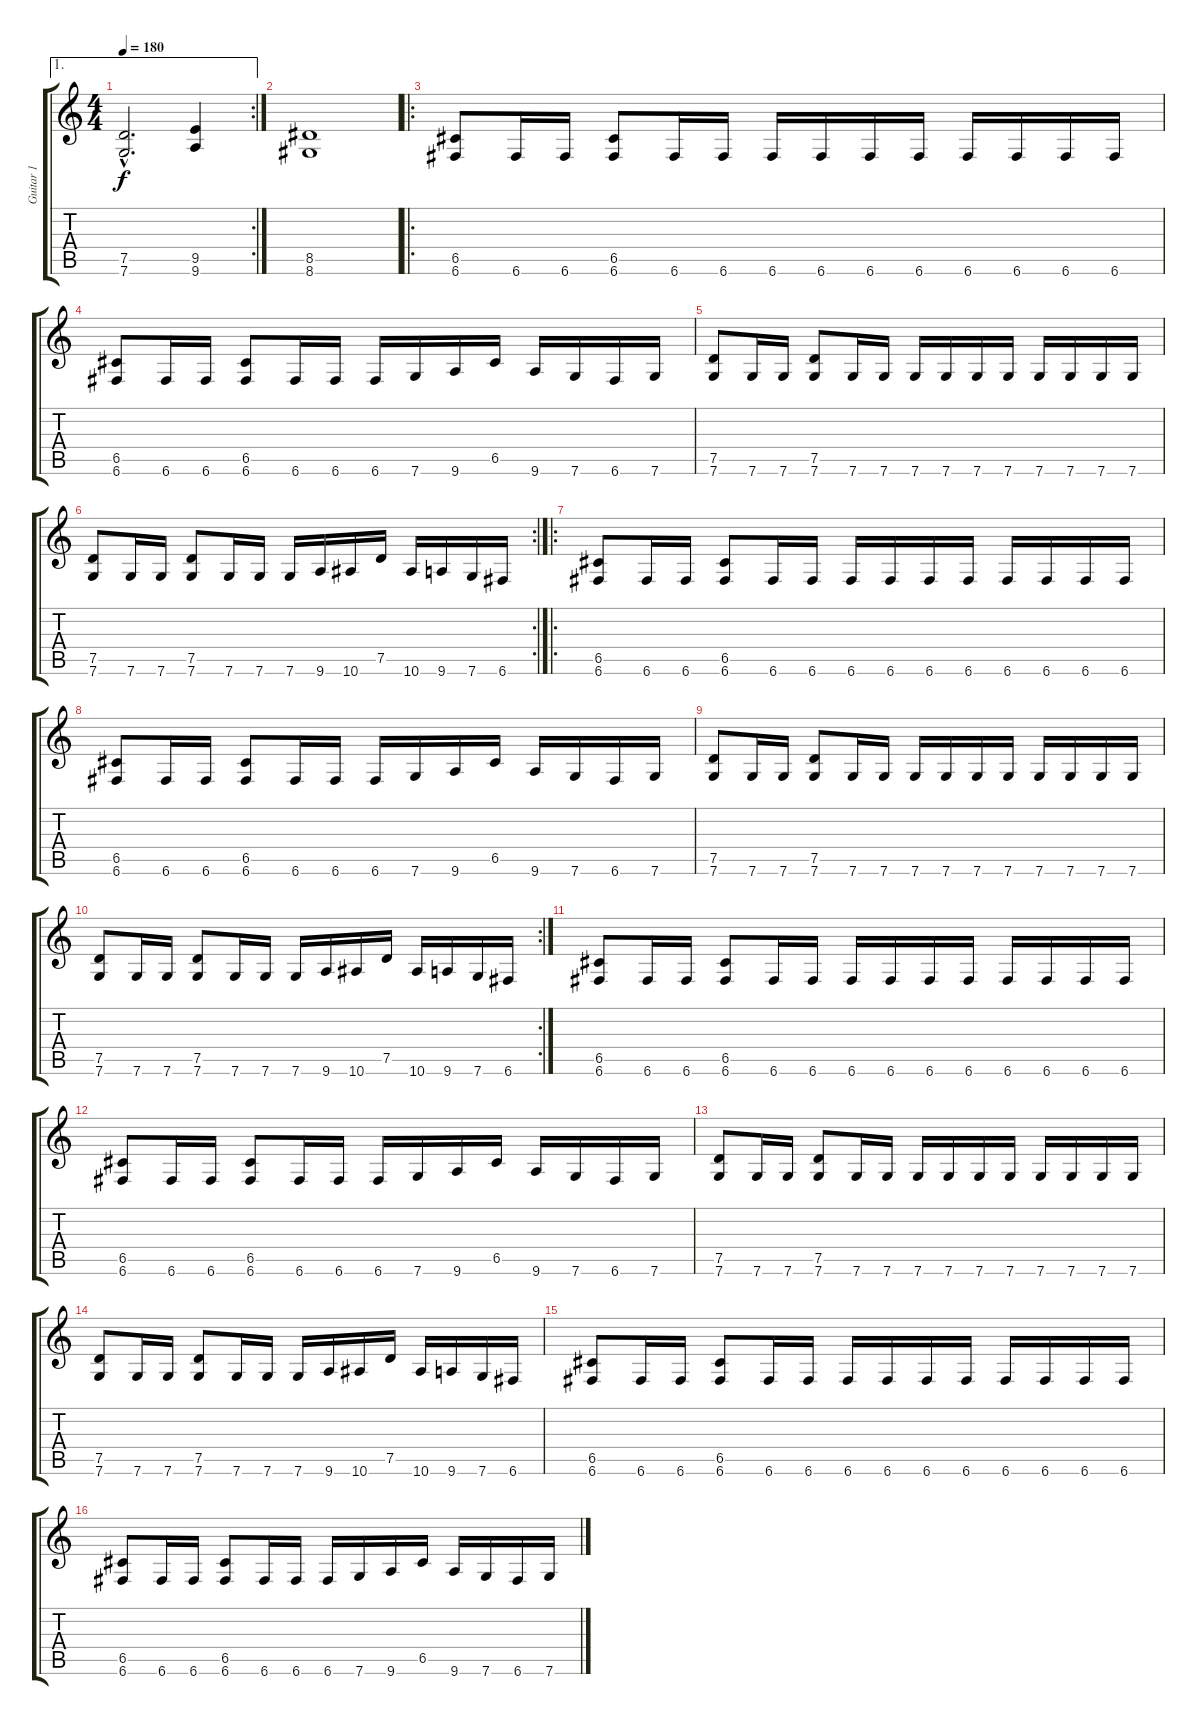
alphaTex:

\track ("Guitar 1" "Guitar 1") {instrument overdrivenguitar}
\staff {score tabs}
\tuning (D4 A3 F3 C3 G2 C2) {hide}
\ae 1
\rc 2
\ts (4 4)
\tempo 180
\clef g2
\ks c
(7.5{hac} 7.6{hac}).2{d dy f} (9.5 9.6).4 |
(8.5 8.6).1 |
\ro
(6.5 6.6).8 6.6.16 6.6.16 (6.5 6.6).8 6.6.16 6.6.16 6.6.16 6.6.16 6.6.16 6.6.16 6.6.16 6.6.16 6.6.16 6.6.16 |
(6.5 6.6).8 6.6.16 6.6.16 (6.5 6.6).8 6.6.16 6.6.16 6.6.16 7.6.16 9.6.16 6.5.16 9.6.16 7.6.16 6.6.16 7.6.16 |
(7.5 7.6).8 7.6.16 7.6.16 (7.5 7.6).8 7.6.16 7.6.16 7.6.16 7.6.16 7.6.16 7.6.16 7.6.16 7.6.16 7.6.16 7.6.16 |
\rc 2
(7.5 7.6).8 7.6.16 7.6.16 (7.5 7.6).8 7.6.16 7.6.16 7.6.16 9.6.16 10.6.16 7.5.16 10.6.16 9.6.16 7.6.16 6.6.16 |
\ro
(6.5 6.6).8 6.6.16 6.6.16 (6.5 6.6).8 6.6.16 6.6.16 6.6.16 6.6.16 6.6.16 6.6.16 6.6.16 6.6.16 6.6.16 6.6.16 |
(6.5 6.6).8 6.6.16 6.6.16 (6.5 6.6).8 6.6.16 6.6.16 6.6.16 7.6.16 9.6.16 6.5.16 9.6.16 7.6.16 6.6.16 7.6.16 |
(7.5 7.6).8 7.6.16 7.6.16 (7.5 7.6).8 7.6.16 7.6.16 7.6.16 7.6.16 7.6.16 7.6.16 7.6.16 7.6.16 7.6.16 7.6.16 |
\rc 2
(7.5 7.6).8 7.6.16 7.6.16 (7.5 7.6).8 7.6.16 7.6.16 7.6.16 9.6.16 10.6.16 7.5.16 10.6.16 9.6.16 7.6.16 6.6.16 |
(6.5 6.6).8 6.6.16 6.6.16 (6.5 6.6).8 6.6.16 6.6.16 6.6.16 6.6.16 6.6.16 6.6.16 6.6.16 6.6.16 6.6.16 6.6.16 |
(6.5 6.6).8 6.6.16 6.6.16 (6.5 6.6).8 6.6.16 6.6.16 6.6.16 7.6.16 9.6.16 6.5.16 9.6.16 7.6.16 6.6.16 7.6.16 |
(7.5 7.6).8 7.6.16 7.6.16 (7.5 7.6).8 7.6.16 7.6.16 7.6.16 7.6.16 7.6.16 7.6.16 7.6.16 7.6.16 7.6.16 7.6.16 |
(7.5 7.6).8 7.6.16 7.6.16 (7.5 7.6).8 7.6.16 7.6.16 7.6.16 9.6.16 10.6.16 7.5.16 10.6.16 9.6.16 7.6.16 6.6.16 |
(6.5 6.6).8 6.6.16 6.6.16 (6.5 6.6).8 6.6.16 6.6.16 6.6.16 6.6.16 6.6.16 6.6.16 6.6.16 6.6.16 6.6.16 6.6.16 |
(6.5 6.6).8 6.6.16 6.6.16 (6.5 6.6).8 6.6.16 6.6.16 6.6.16 7.6.16 9.6.16 6.5.16 9.6.16 7.6.16 6.6.16 7.6.16
